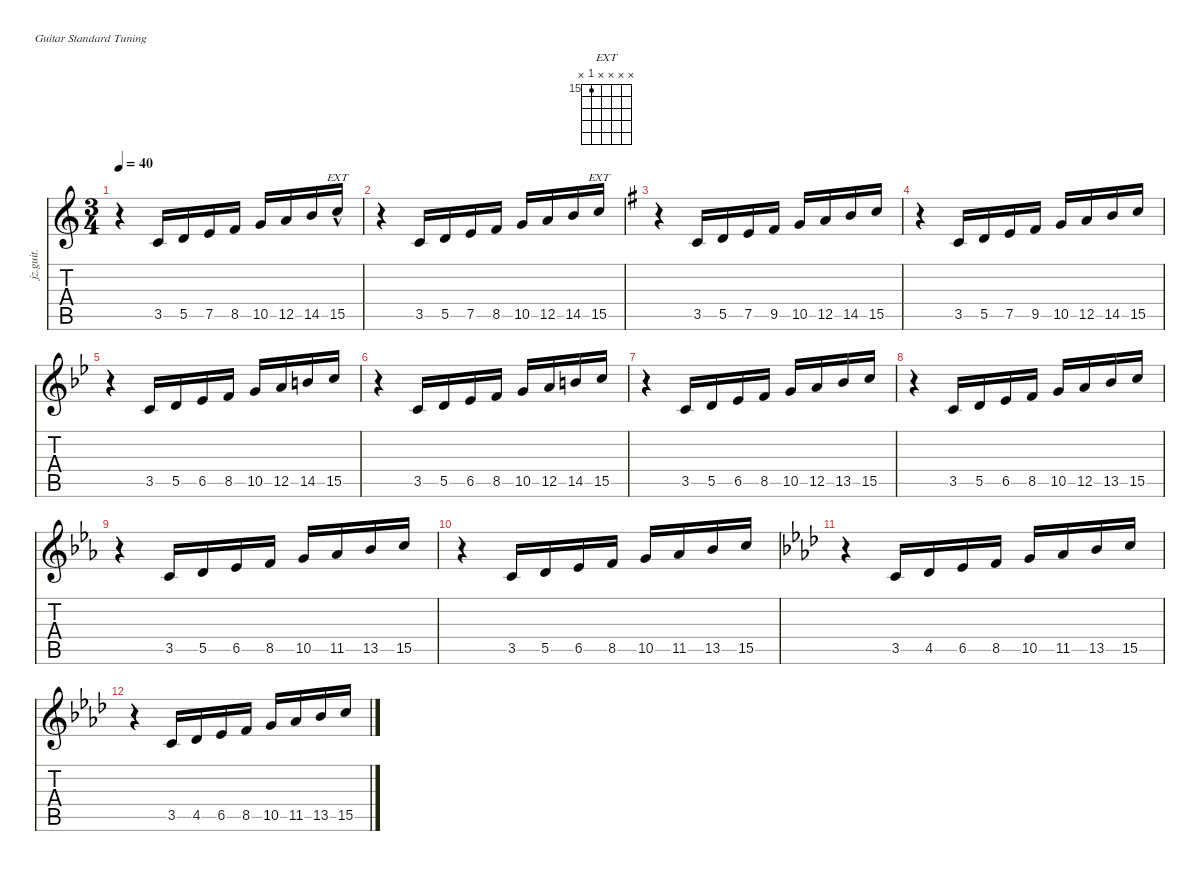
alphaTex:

\defaultSystemsLayout 4
\hideDynamics
\bracketExtendMode nobrackets
\track ("Intervals " "jz.guit.") {mute instrument electricguitarjazz}
\staff {score tabs}
\tuning (E4 B3 G3 D3 A2 E2)
\chord ("EXT" x x x x 15 x) {firstfret 15 showfingering false}
\ts (3 4)
\beaming (8 2 2 2)
\tempo 40
\clef g2
\ks c
r.4{dy mf instrument electricguitarjazz} 3.5.16 5.5.16 7.5.16 8.5.16 10.5.16 12.5.16 14.5.16 15.5{hac}.16{ch "EXT" dy fff} |
r.4 3.5.16 5.5.16 7.5.16 8.5.16 10.5.16 12.5.16 14.5.16 15.5.16{ch "EXT"} |
\ks g
r.4 3.5{acc forcenatural}.16 5.5{acc forcenatural}.16 7.5{acc forcenatural}.16 9.5{acc #}.16 10.5{acc forcenatural}.16 12.5{acc forcenatural}.16 14.5{acc forcenatural}.16 15.5{acc forcenatural}.16 |
r.4 3.5{acc forcenatural}.16 5.5{acc forcenatural}.16 7.5{acc forcenatural}.16 9.5{acc #}.16 10.5{acc forcenatural}.16 12.5{acc forcenatural}.16 14.5{acc forcenatural}.16 15.5{acc forcenatural}.16 |
\ks bb
r.4 3.5{acc forcenatural}.16 5.5{acc forcenatural}.16 6.5{acc b}.16 8.5{acc forcenatural}.16 10.5{acc forcenatural}.16 12.5{acc forcenatural}.16 14.5{acc forcenatural}.16 15.5{acc forcenatural}.16 |
r.4 3.5{acc forcenatural}.16 5.5{acc forcenatural}.16 6.5{acc b}.16 8.5{acc forcenatural}.16 10.5{acc forcenatural}.16 12.5{acc forcenatural}.16 14.5{acc forcenatural}.16 15.5{acc forcenatural}.16 |
r.4 3.5{acc forcenatural}.16 5.5{acc forcenatural}.16 6.5{acc b}.16 8.5{acc forcenatural}.16 10.5{acc forcenatural}.16 12.5{acc forcenatural}.16 13.5{acc b}.16 15.5{acc forcenatural}.16 |
r.4 3.5{acc forcenatural}.16 5.5{acc forcenatural}.16 6.5{acc b}.16 8.5{acc forcenatural}.16 10.5{acc forcenatural}.16 12.5{acc forcenatural}.16 13.5{acc b}.16 15.5{acc forcenatural}.16 |
\ks cminor
r.4 3.5{acc forcenatural}.16 5.5{acc forcenatural}.16 6.5{acc b}.16 8.5{acc forcenatural}.16 10.5{acc forcenatural}.16 11.5{acc b}.16 13.5{acc b}.16 15.5{acc forcenatural}.16 |
r.4 3.5{acc forcenatural}.16 5.5{acc forcenatural}.16 6.5{acc b}.16 8.5{acc forcenatural}.16 10.5{acc forcenatural}.16 11.5{acc b}.16 13.5{acc b}.16 15.5{acc forcenatural}.16 |
\ks fminor
r.4 3.5{acc forcenatural}.16 4.5{acc b}.16 6.5{acc b}.16 8.5{acc forcenatural}.16 10.5{acc forcenatural}.16 11.5{acc b}.16 13.5{acc b}.16 15.5{acc forcenatural}.16 |
r.4 3.5{acc forcenatural}.16 4.5{acc b}.16 6.5{acc b}.16 8.5{acc forcenatural}.16 10.5{acc forcenatural}.16 11.5{acc b}.16 13.5{acc b}.16 15.5{acc forcenatural}.16
